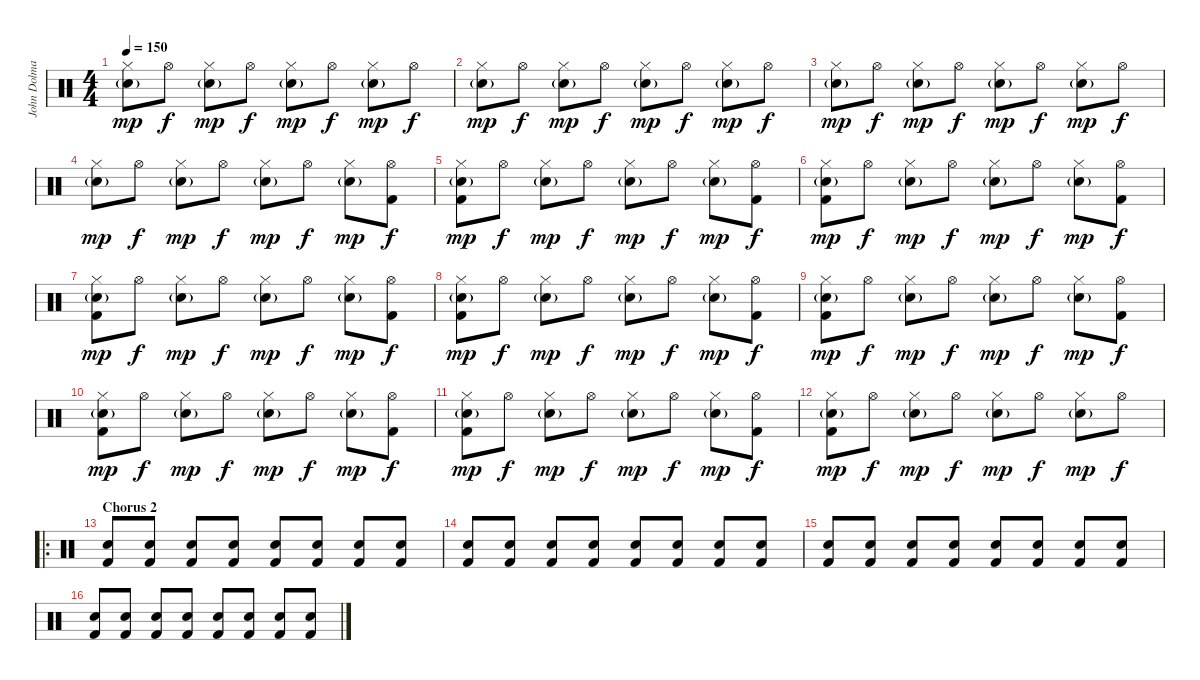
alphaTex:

\track ("John Dolmayan" "John Dolma") {instrument percussion}
\staff {score}
\articulation defaults
\ts (4 4)
\tempo 150
\clef neutral
\ks c
("Hi-Hat (closed)" "Electric Snare (hit)"{g}).8{dy mp} "Hi-Hat (open)".8{dy f} ("Hi-Hat (closed)" "Electric Snare (hit)"{g}).8{dy mp} "Hi-Hat (open)".8{dy f} ("Hi-Hat (closed)" "Electric Snare (hit)"{g}).8{dy mp} "Hi-Hat (open)".8{dy f} ("Hi-Hat (closed)" "Electric Snare (hit)"{g}).8{dy mp} "Hi-Hat (open)".8{dy f} |
("Hi-Hat (closed)" "Electric Snare (hit)"{g}).8{dy mp} "Hi-Hat (open)".8{dy f} ("Hi-Hat (closed)" "Electric Snare (hit)"{g}).8{dy mp} "Hi-Hat (open)".8{dy f} ("Hi-Hat (closed)" "Electric Snare (hit)"{g}).8{dy mp} "Hi-Hat (open)".8{dy f} ("Hi-Hat (closed)" "Electric Snare (hit)"{g}).8{dy mp} "Hi-Hat (open)".8{dy f} |
("Hi-Hat (closed)" "Electric Snare (hit)"{g}).8{dy mp} "Hi-Hat (open)".8{dy f} ("Hi-Hat (closed)" "Electric Snare (hit)"{g}).8{dy mp} "Hi-Hat (open)".8{dy f} ("Hi-Hat (closed)" "Electric Snare (hit)"{g}).8{dy mp} "Hi-Hat (open)".8{dy f} ("Hi-Hat (closed)" "Electric Snare (hit)"{g}).8{dy mp} "Hi-Hat (open)".8{dy f} |
("Hi-Hat (closed)" "Electric Snare (hit)"{g}).8{dy mp} "Hi-Hat (open)".8{dy f} ("Hi-Hat (closed)" "Electric Snare (hit)"{g}).8{dy mp} "Hi-Hat (open)".8{dy f} ("Hi-Hat (closed)" "Electric Snare (hit)"{g}).8{dy mp} "Hi-Hat (open)".8{dy f} ("Hi-Hat (closed)" "Electric Snare (hit)"{g}).8{dy mp} ("Hi-Hat (open)" "Kick (hit) 2").8{dy f} |
("Hi-Hat (closed)" "Kick (hit) 2" "Electric Snare (hit)"{g}).8{dy mp} "Hi-Hat (open)".8{dy f} ("Hi-Hat (closed)" "Electric Snare (hit)"{g}).8{dy mp} "Hi-Hat (open)".8{dy f} ("Hi-Hat (closed)" "Electric Snare (hit)"{g}).8{dy mp} "Hi-Hat (open)".8{dy f} ("Hi-Hat (closed)" "Electric Snare (hit)"{g}).8{dy mp} ("Hi-Hat (open)" "Kick (hit) 2").8{dy f} |
("Hi-Hat (closed)" "Kick (hit) 2" "Electric Snare (hit)"{g}).8{dy mp} "Hi-Hat (open)".8{dy f} ("Hi-Hat (closed)" "Electric Snare (hit)"{g}).8{dy mp} "Hi-Hat (open)".8{dy f} ("Hi-Hat (closed)" "Electric Snare (hit)"{g}).8{dy mp} "Hi-Hat (open)".8{dy f} ("Hi-Hat (closed)" "Electric Snare (hit)"{g}).8{dy mp} ("Hi-Hat (open)" "Kick (hit) 2").8{dy f} |
("Hi-Hat (closed)" "Kick (hit) 2" "Electric Snare (hit)"{g}).8{dy mp} "Hi-Hat (open)".8{dy f} ("Hi-Hat (closed)" "Electric Snare (hit)"{g}).8{dy mp} "Hi-Hat (open)".8{dy f} ("Hi-Hat (closed)" "Electric Snare (hit)"{g}).8{dy mp} "Hi-Hat (open)".8{dy f} ("Hi-Hat (closed)" "Electric Snare (hit)"{g}).8{dy mp} ("Hi-Hat (open)" "Kick (hit) 2").8{dy f} |
("Hi-Hat (closed)" "Kick (hit) 2" "Electric Snare (hit)"{g}).8{dy mp} "Hi-Hat (open)".8{dy f} ("Hi-Hat (closed)" "Electric Snare (hit)"{g}).8{dy mp} "Hi-Hat (open)".8{dy f} ("Hi-Hat (closed)" "Electric Snare (hit)"{g}).8{dy mp} "Hi-Hat (open)".8{dy f} ("Hi-Hat (closed)" "Electric Snare (hit)"{g}).8{dy mp} ("Hi-Hat (open)" "Kick (hit) 2").8{dy f} |
("Hi-Hat (closed)" "Kick (hit) 2" "Electric Snare (hit)"{g}).8{dy mp} "Hi-Hat (open)".8{dy f} ("Hi-Hat (closed)" "Electric Snare (hit)"{g}).8{dy mp} "Hi-Hat (open)".8{dy f} ("Hi-Hat (closed)" "Electric Snare (hit)"{g}).8{dy mp} "Hi-Hat (open)".8{dy f} ("Hi-Hat (closed)" "Electric Snare (hit)"{g}).8{dy mp} ("Hi-Hat (open)" "Kick (hit) 2").8{dy f} |
("Hi-Hat (closed)" "Kick (hit) 2" "Electric Snare (hit)"{g}).8{dy mp} "Hi-Hat (open)".8{dy f} ("Hi-Hat (closed)" "Electric Snare (hit)"{g}).8{dy mp} "Hi-Hat (open)".8{dy f} ("Hi-Hat (closed)" "Electric Snare (hit)"{g}).8{dy mp} "Hi-Hat (open)".8{dy f} ("Hi-Hat (closed)" "Electric Snare (hit)"{g}).8{dy mp} ("Hi-Hat (open)" "Kick (hit) 2").8{dy f} |
("Hi-Hat (closed)" "Kick (hit) 2" "Electric Snare (hit)"{g}).8{dy mp} "Hi-Hat (open)".8{dy f} ("Hi-Hat (closed)" "Electric Snare (hit)"{g}).8{dy mp} "Hi-Hat (open)".8{dy f} ("Hi-Hat (closed)" "Electric Snare (hit)"{g}).8{dy mp} "Hi-Hat (open)".8{dy f} ("Hi-Hat (closed)" "Electric Snare (hit)"{g}).8{dy mp} ("Hi-Hat (open)" "Kick (hit) 2").8{dy f} |
("Hi-Hat (closed)" "Kick (hit) 2" "Electric Snare (hit)"{g}).8{dy mp} "Hi-Hat (open)".8{dy f} ("Hi-Hat (closed)" "Electric Snare (hit)"{g}).8{dy mp} "Hi-Hat (open)".8{dy f} ("Hi-Hat (closed)" "Electric Snare (hit)"{g}).8{dy mp} "Hi-Hat (open)".8{dy f} ("Hi-Hat (closed)" "Electric Snare (hit)"{g}).8{dy mp} "Hi-Hat (open)".8{dy f} |
\ro
\section ("" "Chorus 2")
("Kick (hit) 2" "Electric Snare (hit)").8{volume 4} ("Kick (hit) 2" "Electric Snare (hit)").8 ("Kick (hit) 2" "Electric Snare (hit)").8 ("Kick (hit) 2" "Electric Snare (hit)").8 ("Kick (hit) 2" "Electric Snare (hit)").8 ("Kick (hit) 2" "Electric Snare (hit)").8 ("Kick (hit) 2" "Electric Snare (hit)").8 ("Kick (hit) 2" "Electric Snare (hit)").8 |
("Kick (hit) 2" "Electric Snare (hit)").8{volume 5} ("Kick (hit) 2" "Electric Snare (hit)").8 ("Kick (hit) 2" "Electric Snare (hit)").8 ("Kick (hit) 2" "Electric Snare (hit)").8 ("Kick (hit) 2" "Electric Snare (hit)").8 ("Kick (hit) 2" "Electric Snare (hit)").8 ("Kick (hit) 2" "Electric Snare (hit)").8 ("Kick (hit) 2" "Electric Snare (hit)").8 |
("Kick (hit) 2" "Electric Snare (hit)").8{volume 6} ("Kick (hit) 2" "Electric Snare (hit)").8 ("Kick (hit) 2" "Electric Snare (hit)").8 ("Kick (hit) 2" "Electric Snare (hit)").8 ("Kick (hit) 2" "Electric Snare (hit)").8 ("Kick (hit) 2" "Electric Snare (hit)").8 ("Kick (hit) 2" "Electric Snare (hit)").8 ("Kick (hit) 2" "Electric Snare (hit)").8 |
("Kick (hit) 2" "Electric Snare (hit)").8{volume 7} ("Kick (hit) 2" "Electric Snare (hit)").8 ("Kick (hit) 2" "Electric Snare (hit)").8 ("Kick (hit) 2" "Electric Snare (hit)").8 ("Kick (hit) 2" "Electric Snare (hit)").8 ("Kick (hit) 2" "Electric Snare (hit)").8 ("Kick (hit) 2" "Electric Snare (hit)").8 ("Kick (hit) 2" "Electric Snare (hit)").8
